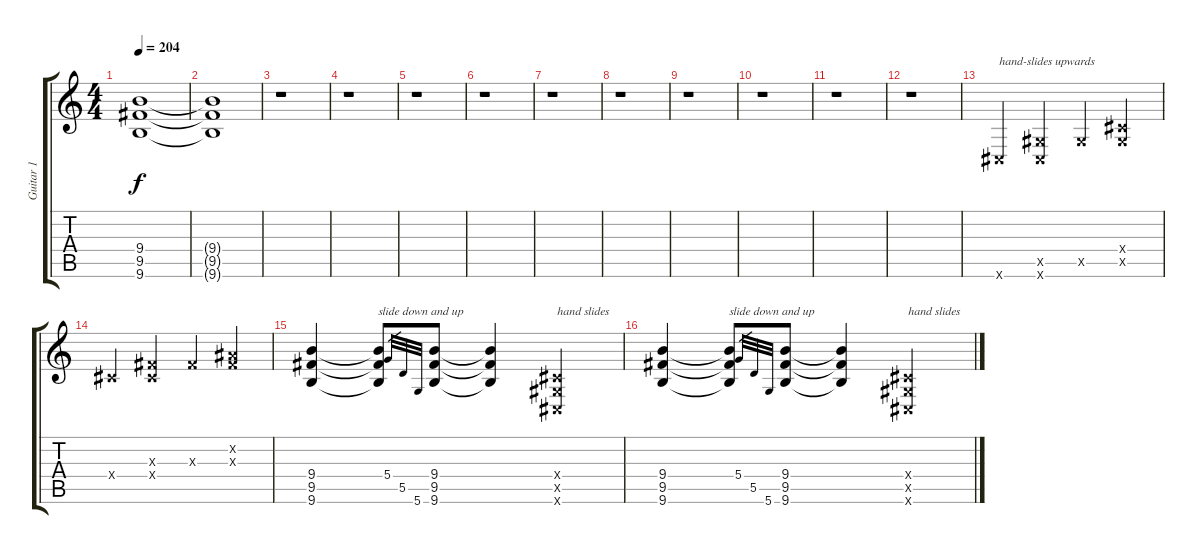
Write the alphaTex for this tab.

\track ("Guitar 1" "Guitar 1") {instrument overdrivenguitar}
\staff {score tabs}
\tuning (E4 B3 G3 D3 A2 D2) {hide}
\ts (4 4)
\tempo 204
\clef g2
\ks c
(9.4{t} 9.5{t} 9.6{t}).1{dy f} |
(9.4{t} 9.5{t} 9.6{t}).1 |
r.1 |
r.1 |
r.1 |
r.1 |
r.1 |
r.1 |
r.1 |
r.1 |
r.1 |
r.1 |
-1.6{x}.4{txt "hand-slides upwards"} (-1.5{x} -1.6{x}).4 -1.5{x}.4 (-1.4{x} -1.5{x}).4 |
-1.4{x}.4 (-1.3{x} -1.4{x}).4 -1.3{x}.4 (-1.2{x} -1.3{x}).4 |
(9.4 9.5 9.6).4 (9.4{t} 9.5{t} 9.6{t}).8{txt "slide down and up"} 5.4.32{gr} 5.5.32{gr} 5.6.32{gr} (9.4 9.5 9.6).8 (9.4{t} 9.5{t} 9.6{t}).4 (-1.4{x} -1.5{x} -1.6{x}).4{txt "hand slides"} |
(9.4 9.5 9.6).4 (9.4{t} 9.5{t} 9.6{t}).8{txt "slide down and up"} 5.4.32{gr} 5.5.32{gr} 5.6.32{gr} (9.4 9.5 9.6).8 (9.4{t} 9.5{t} 9.6{t}).4 (-1.4{x} -1.5{x} -1.6{x}).4{txt "hand slides"}
